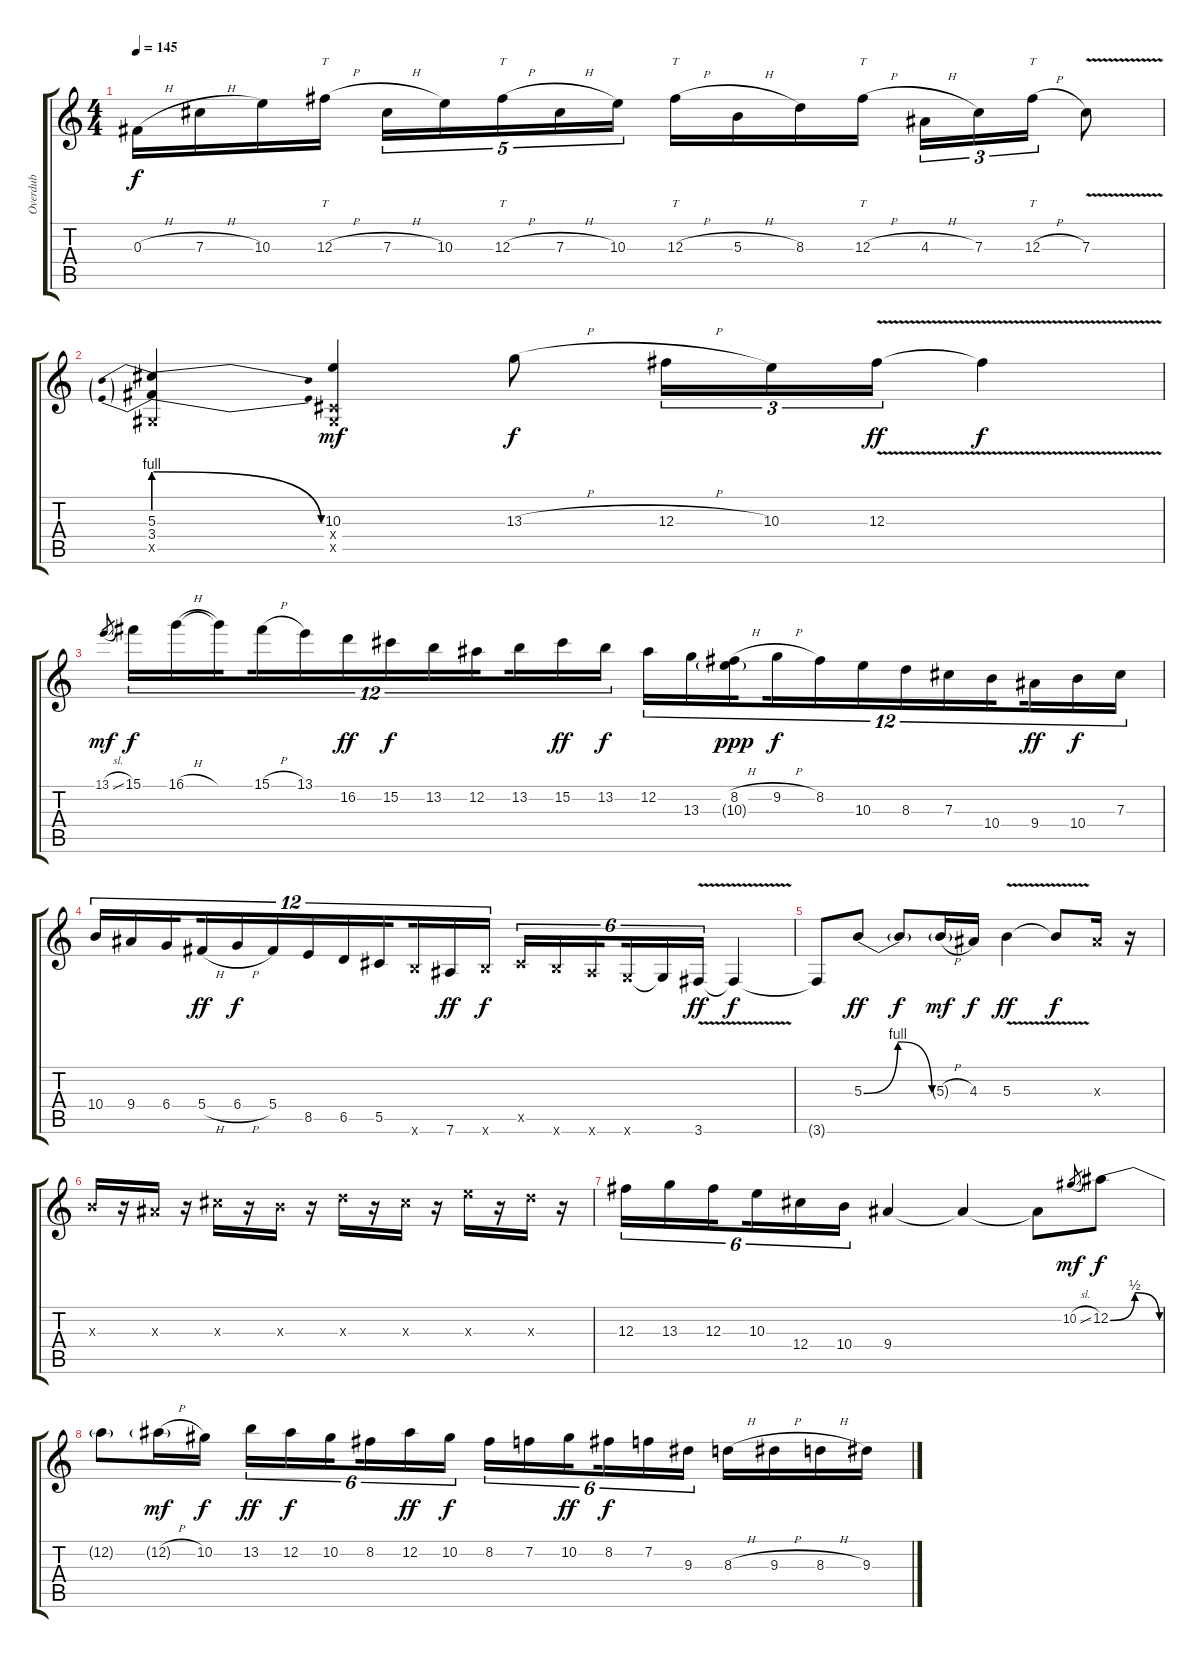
\track ("Overdub" "Overdub") {instrument fretlessbass}
\staff {score tabs}
\tuning (Eb4 Bb3 Gb3 Db3 Ab2 Eb2) {hide}
\ts (4 4)
\tempo 145
\clef g2
\ks c
0.3{h}.16{dy f} 7.3{h}.16 10.3.16 12.3{h}.16{tt} 7.3{h}.16{tu (5 4)} 10.3.16{tu (5 4)} 12.3{h}.16{tt tu (5 4)} 7.3{h}.16{tu (5 4)} 10.3.16{tu (5 4)} 12.3{h}.16{tt} 5.3{h}.16 8.3.16 12.3{h}.16{tt} 4.3{h}.16{tu (3 2)} 7.3.16{tu (3 2)} 12.3{h}.16{tt tu (3 2)} 7.3{v}.8 |
(5.3{be (prebendrelease 0 4 60 0)} 3.4{be (prebendrelease 0 4 60 0)} 0.5{x}).4 (10.3 0.4{x} 0.5{x}).4{dy mf} 13.3{h}.8{dy f} 12.3{h}.16{tu (3 2)} 10.3.16{tu (3 2)} 12.3{v}.16{tu (3 2) dy ff} 12.3{t}.4{dy f} |
13.1{sl}.8{gr dy mf} 15.1.16{tu (12 8) dy f} 16.1{h}.16{tu (12 8)} 16.1{t}.16{tu (12 8) beam splitsecondary} 15.1{h}.16{tu (12 8)} 13.1.16{tu (12 8)} 16.2.16{tu (12 8) dy ff} 15.2.16{tu (12 8) dy f} 13.2.16{tu (12 8)} 12.2.16{tu (12 8) beam splitsecondary} 13.2.16{tu (12 8)} 15.2.16{tu (12 8) dy ff} 13.2.16{tu (12 8) dy f} 12.2.16{tu (12 8)} 13.3.16{tu (12 8)} (8.2{h} 10.3{g}).16{tu (12 8) dy ppp beam splitsecondary} 9.2{h}.16{tu (12 8) dy f} 8.2.16{tu (12 8)} 10.3.16{tu (12 8)} 8.3.16{tu (12 8)} 7.3.16{tu (12 8)} 10.4.16{tu (12 8) beam splitsecondary} 9.4.16{tu (12 8) dy ff} 10.4.16{tu (12 8) dy f} 7.3.16{tu (12 8)} |
10.4.16{tu (12 8)} 9.4.16{tu (12 8)} 6.4.16{tu (12 8) beam splitsecondary} 5.4{h}.16{tu (12 8) dy ff} 6.4{h}.16{tu (12 8) dy f} 5.4.16{tu (12 8)} 8.5.16{tu (12 8)} 6.5.16{tu (12 8)} 5.5.16{tu (12 8) beam splitsecondary} 8.6{x}.16{tu (12 8)} 7.6.16{tu (12 8) dy ff} 8.6{x}.16{tu (12 8) dy f} 5.5{x}.16{tu (6 4)} 8.6{x}.16{tu (6 4)} 7.6{x}.16{tu (6 4) beam splitsecondary} 4.6{x}.16{tu (6 4)} 4.6{t}.16{tu (6 4)} 3.6{v}.16{tu (6 4) dy ff} 3.6{t}.4{dy f} |
3.6{t}.8 5.3{be (bendrelease 0 0 15 4 45 4 60 0)}.8{dy ff} 5.3{t}.8{dy f} 5.3{h g}.16{dy mf} 4.3.16{dy f} 5.3{v}.4{dy ff} 5.3{t}.8{dy f} 4.3{x}.16 r.16 |
5.3{x}.16 r.16 4.3{x}.16 r.16 7.3{x}.16 r.16 5.3{x}.16 r.16 8.3{x}.16 r.16 7.3{x}.16 r.16 10.3{x}.16 r.16 8.3{x}.16 r.16 |
12.3.16{tu (6 4)} 13.3.16{tu (6 4)} 12.3.16{tu (6 4) beam splitsecondary} 10.3.16{tu (6 4)} 12.4.16{tu (6 4)} 10.4.16{tu (6 4)} 9.4.4 9.4{t}.4 9.4{t}.8 10.2{sl}.8{gr dy mf} 12.2{be (bendrelease 0 0 30 2 45 2 60 0)}.8{dy f} |
12.2{t}.8 12.2{h g}.16{dy mf} 10.2.16{dy f} 13.2.16{tu (6 4) dy ff} 12.2.16{tu (6 4) dy f} 10.2.16{tu (6 4) beam splitsecondary} 8.2.16{tu (6 4)} 12.2.16{tu (6 4) dy ff} 10.2.16{tu (6 4) dy f} 8.2.16{tu (6 4)} 7.2.16{tu (6 4)} 10.2.16{tu (6 4) dy ff beam splitsecondary} 8.2.16{tu (6 4) dy f} 7.2.16{tu (6 4)} 9.3.16{tu (6 4)} 8.3{h}.16 9.3{h}.16 8.3{h}.16 9.3.16
